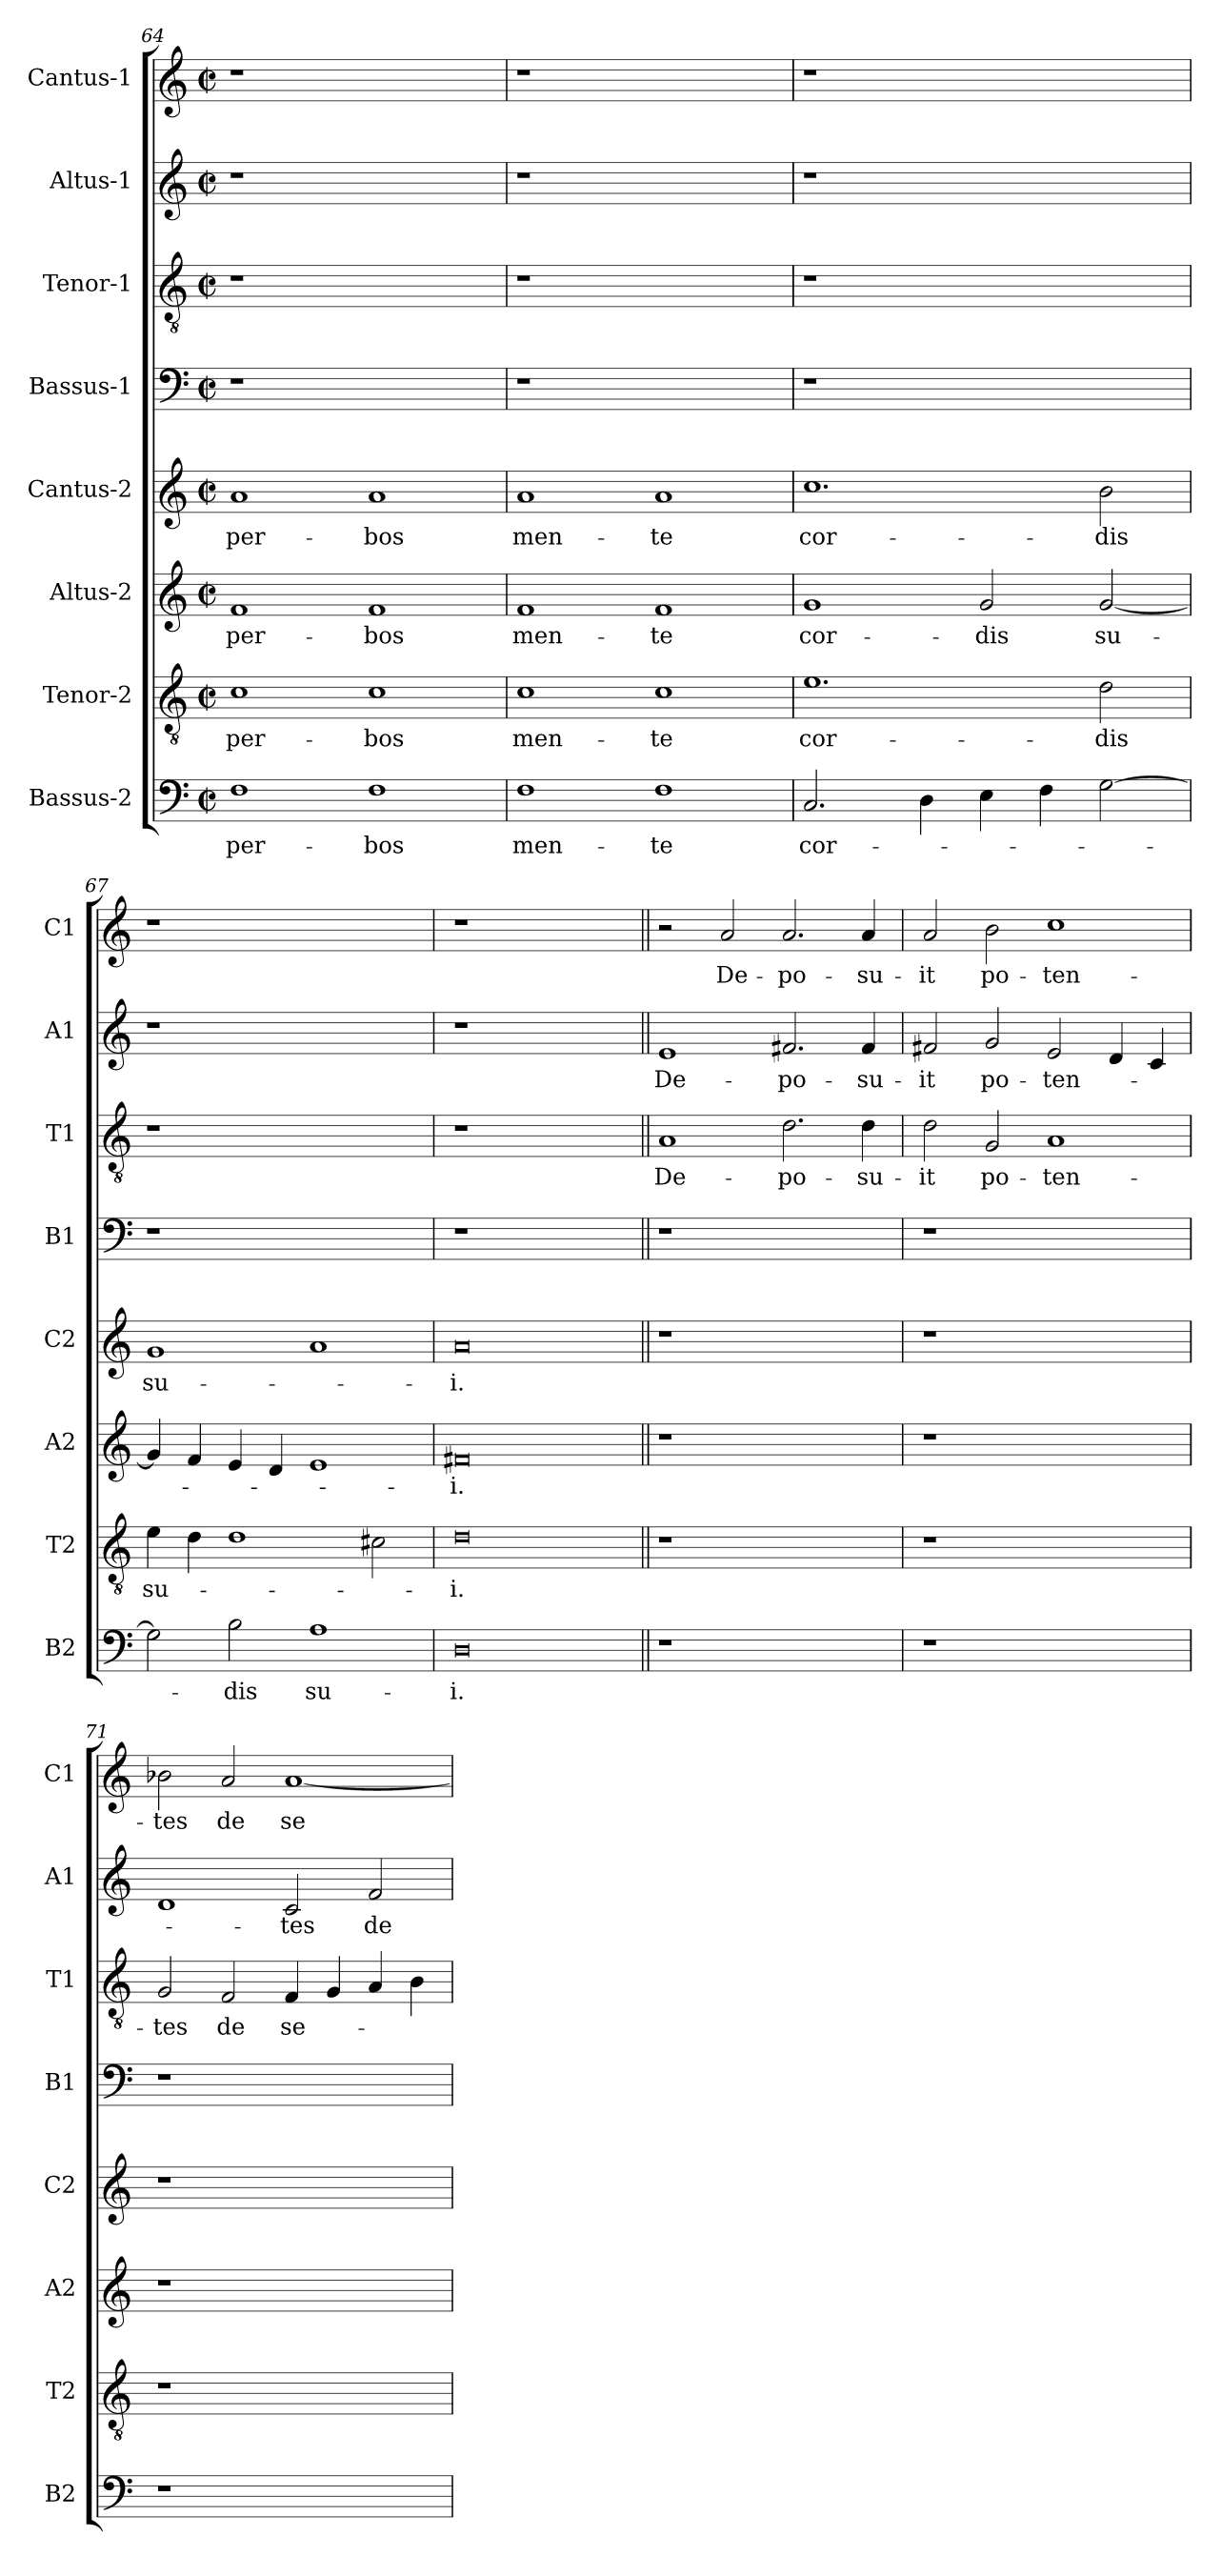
**kern	**text	**kern	**text	**kern	**text	**kern	**text	**kern	**kern	**text	**kern	**text	**kern	**text
*part8	*part8	*part7	*part7	*part6	*part6	*part5	*part5	*part4	*part3	*part3	*part2	*part2	*part1	*part1
*staff8	*staff8	*staff7	*staff7	*staff6	*staff6	*staff5	*staff5	*staff4	*staff3	*staff3	*staff2	*staff2	*staff1	*staff1
*I"Bassus-2	*	*I"Tenor-2	*	*I"Altus-2	*	*I"Cantus-2	*	*I"Bassus-1	*I"Tenor-1	*	*I"Altus-1	*	*I"Cantus-1	*
*I'B2	*	*I'T2	*	*I'A2	*	*I'C2	*	*I'B1	*I'T1	*	*I'A1	*	*I'C1	*
*clefF4	*	*clefGv2	*	*clefG2	*	*clefG2	*	*clefF4	*clefGv2	*	*clefG2	*	*clefG2	*
*k[]	*	*k[]	*	*k[]	*	*k[]	*	*k[]	*k[]	*	*k[]	*	*k[]	*
*C:	*	*C:	*	*C:	*	*C:	*	*C:	*C:	*	*C:	*	*C:	*
*M2/2	*	*M2/2	*	*M2/2	*	*M2/2	*	*M2/2	*M2/2	*	*M2/2	*	*M2/2	*
*met(c|)	*	*met(c|)	*	*met(c|)	*	*met(c|)	*	*met(c|)	*met(c|)	*	*met(c|)	*	*met(c|)	*
=64	=64	=64	=64	=64	=64	=64	=64	=64	=64	=64	=64	=64	=64	=64
!	!LO:LY:b	!	!LO:LY:b	!	!LO:LY:b	!	!LO:LY:b	!	!	!	!	!	!	!
1F	-per-	1c	-per-	1f	-per-	1a	-per-	1r	1r	.	1r	.	1r	.
!	!LO:LY:b	!	!LO:LY:b	!	!LO:LY:b	!	!LO:LY:b	!	!	!	!	!	!	!
1F	-bos	1c	-bos	1f	-bos	1a	-bos	1ryy	1ryy	.	1ryy	.	1ryy	.
=65	=65	=65	=65	=65	=65	=65	=65	=65	=65	=65	=65	=65	=65	=65
!	!LO:LY:b	!	!LO:LY:b	!	!LO:LY:b	!	!LO:LY:b	!	!	!	!	!	!	!
1F	men-	1c	men-	1f	men-	1a	men-	1r	1r	.	1r	.	1r	.
!	!LO:LY:b	!	!LO:LY:b	!	!LO:LY:b	!	!LO:LY:b	!	!	!	!	!	!	!
1F	-te	1c	-te	1f	-te	1a	-te	1ryy	1ryy	.	1ryy	.	1ryy	.
=66	=66	=66	=66	=66	=66	=66	=66	=66	=66	=66	=66	=66	=66	=66
!	!LO:LY:b	!	!LO:LY:b	!	!LO:LY:b	!	!LO:LY:b	!	!	!	!	!	!	!
2.C/	cor-	1.e	cor-	1g	cor-	1.cc	cor-	1r	1r	.	1r	.	1r	.
4D\	.	.	.	.	.	.	.	.	.	.	.	.	.	.
!	!	!	!	!	!LO:LY:b	!	!	!	!	!	!	!	!	!
4E\	.	.	.	2g/	-dis	.	.	1ryy	1ryy	.	1ryy	.	1ryy	.
4F\	.	.	.	.	.	.	.	.	.	.	.	.	.	.
!	!	!	!LO:LY:b	!	!LO:LY:b	!	!LO:LY:b	!	!	!	!	!	!	!
[2G\	.	2d\	-dis	[2g/	su-	2b\	-dis	.	.	.	.	.	.	.
=67	=67	=67	=67	=67	=67	=67	=67	=67	=67	=67	=67	=67	=67	=67
!	!	!	!LO:LY:b	!	!	!	!LO:LY:b	!	!	!	!	!	!	!
2G\]	.	4e\	su-	4g/]	.	1g	su-	1r	1r	.	1r	.	1r	.
.	.	4d\	.	4f/	.	.	.	.	.	.	.	.	.	.
!	!LO:LY:b	!	!	!	!	!	!	!	!	!	!	!	!	!
2B\	-dis	1d	.	4e/	.	.	.	.	.	.	.	.	.	.
.	.	.	.	4d/	.	.	.	.	.	.	.	.	.	.
!	!LO:LY:b	!	!	!	!	!	!	!	!	!	!	!	!	!
1A	su-	.	.	1e	.	1a	.	1ryy	1ryy	.	1ryy	.	1ryy	.
.	.	2c#X\	.	.	.	.	.	.	.	.	.	.	.	.
=68	=68	=68	=68	=68	=68	=68	=68	=68	=68	=68	=68	=68	=68	=68
!	!LO:LY:b	!	!LO:LY:b	!	!LO:LY:b	!	!LO:LY:b	!	!	!	!	!	!	!
0D	-i.	0d	-i.	0f#X	-i.	0a	-i.	1r	1r	.	1r	.	1r	.
.	.	.	.	.	.	.	.	1ryy	1ryy	.	1ryy	.	1ryy	.
!!LO:PB:g=z
=69||	=69||	=69||	=69||	=69||	=69||	=69||	=69||	=69||	=69||	=69||	=69||	=69||	=69||	=69||
!	!	!	!	!	!	!	!	!	!	!LO:LY:b	!	!LO:LY:b	!	!
1r	.	1r	.	1r	.	1r	.	1r	1A	De-	1e	De-	2r	.
!	!	!	!	!	!	!	!	!	!	!	!	!	!	!LO:LY:b
.	.	.	.	.	.	.	.	.	.	.	.	.	2a/	De-
!	!	!	!	!	!	!	!	!	!	!LO:LY:b	!	!LO:LY:b	!	!LO:LY:b
1ryy	.	1ryy	.	1ryy	.	1ryy	.	1ryy	2.d\	-po-	2.f#X/	-po-	2.a/	-po-
!	!	!	!	!	!	!	!	!	!	!LO:LY:b	!	!LO:LY:b	!	!LO:LY:b
.	.	.	.	.	.	.	.	.	4d\	-su-	4f#/	-su-	4a/	-su-
=70	=70	=70	=70	=70	=70	=70	=70	=70	=70	=70	=70	=70	=70	=70
!	!	!	!	!	!	!	!	!	!	!LO:LY:b	!	!LO:LY:b	!	!LO:LY:b
1r	.	1r	.	1r	.	1r	.	1r	2d\	-it	2f#X/	-it	2a/	-it
!	!	!	!	!	!	!	!	!	!	!LO:LY:b	!	!LO:LY:b	!	!LO:LY:b
.	.	.	.	.	.	.	.	.	2G/	po-	2g/	po-	2b\	po-
!	!	!	!	!	!	!	!	!	!	!LO:LY:b	!	!LO:LY:b	!	!LO:LY:b
1ryy	.	1ryy	.	1ryy	.	1ryy	.	1ryy	1A	-ten-	2e/	-ten-	1cc	-ten-
.	.	.	.	.	.	.	.	.	.	.	4d/	.	.	.
.	.	.	.	.	.	.	.	.	.	.	4c/	.	.	.
=71	=71	=71	=71	=71	=71	=71	=71	=71	=71	=71	=71	=71	=71	=71
!	!	!	!	!	!	!	!	!	!	!LO:LY:b	!	!	!	!LO:LY:b
1r	.	1r	.	1r	.	1r	.	1r	2G/	-tes	1d	.	2b-X\	-tes
!	!	!	!	!	!	!	!	!	!	!LO:LY:b	!	!	!	!LO:LY:b
.	.	.	.	.	.	.	.	.	2F/	de	.	.	2a/	de
!	!	!	!	!	!	!	!	!	!	!LO:LY:b	!	!LO:LY:b	!	!LO:LY:b
1ryy	.	1ryy	.	1ryy	.	1ryy	.	1ryy	4F/	se-	2c/	-tes	[1a	se-
.	.	.	.	.	.	.	.	.	4G/	.	.	.	.	.
!	!	!	!	!	!	!	!	!	!	!	!	!LO:LY:b	!	!
.	.	.	.	.	.	.	.	.	4A/	.	2f/	de	.	.
.	.	.	.	.	.	.	.	.	4B\	.	.	.	.	.
=	=	=	=	=	=	=	=	=	=	=	=	=	=	=
*-	*-	*-	*-	*-	*-	*-	*-	*-	*-	*-	*-	*-	*-	*-
